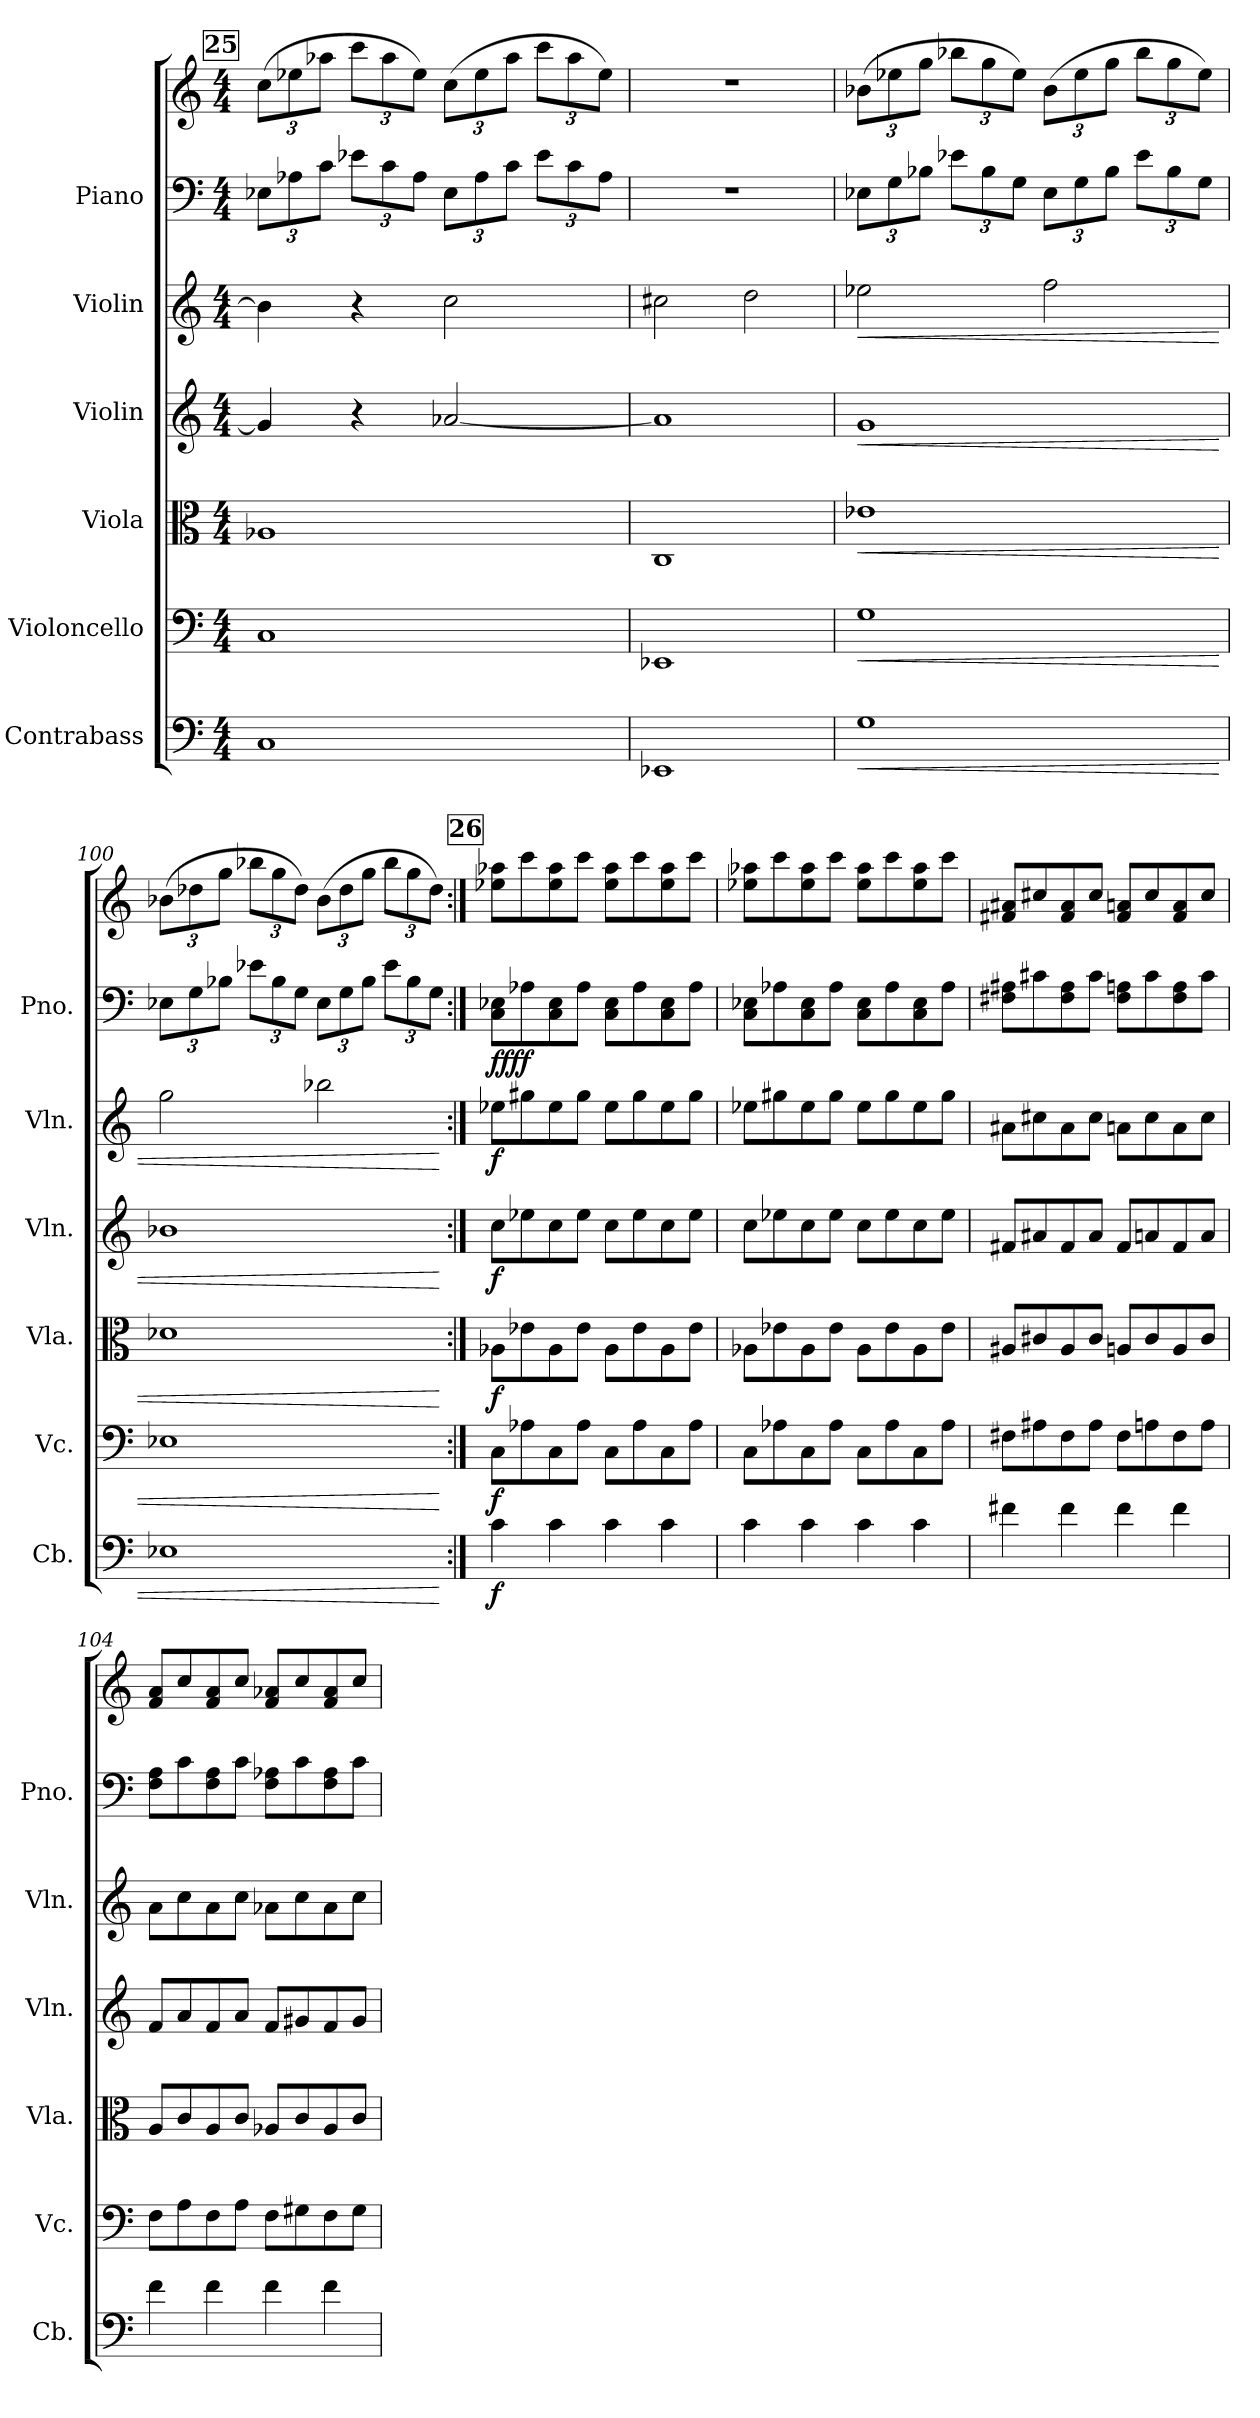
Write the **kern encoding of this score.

**kern	**dynam	**kern	**dynam	**kern	**dynam	**kern	**dynam	**kern	**dynam	**kern	**kern	**dynam
*part6	*part6	*part5	*part5	*part4	*part4	*part3	*part3	*part2	*part2	*part1	*part1	*part1
*staff7	*staff7	*staff6	*staff6	*staff5	*staff5	*staff4	*staff4	*staff3	*staff3	*staff2	*staff1	*staff1/2
*I"Contrabass	*	*I"Violoncello	*	*I"Viola	*	*I"Violin	*	*I"Violin	*	*I"Piano	*	*
*I'Cb.	*	*I'Vc.	*	*I'Vla.	*	*I'Vln.	*	*I'Vln.	*	*I'Pno.	*	*
*clefF4	*	*clefF4	*	*clefC3	*	*clefG2	*	*clefG2	*	*clefF4	*clefG2	*
*ITrd7c12	*	*	*	*	*	*	*	*	*	*	*	*
*k[]	*	*k[]	*	*k[]	*	*k[]	*	*k[]	*	*k[]	*k[]	*
*M4/4	*	*M4/4	*	*M4/4	*	*M4/4	*	*M4/4	*	*M4/4	*M4/4	*
*	*	*	*	*	*	*	*	*	*	*Xbrackettup	*Xbrackettup	*
!!LO:REH:place=s1:a:B:fs=14:t=25
=97	=97	=97	=97	=97	=97	=97	=97	=97	=97	=97	=97	=97
1CC	.	1C	.	1A-X	.	4g/]	.	4b\]	.	12E-X\L	(12cc\L	.
.	.	.	.	.	.	.	.	.	.	12A-X\	12ee-X\	.
.	.	.	.	.	.	.	.	.	.	12c\J	12aa-X\J	.
.	.	.	.	.	.	4r	.	4r	.	12e-X\L	12ccc\L	.
.	.	.	.	.	.	.	.	.	.	12c\	12aa-\	.
.	.	.	.	.	.	.	.	.	.	12A-\J	12ee-\J)	.
.	.	.	.	.	.	[2a-X/	.	2cc\	.	12E-\L	(12cc\L	.
.	.	.	.	.	.	.	.	.	.	12A-\	12ee-\	.
.	.	.	.	.	.	.	.	.	.	12c\J	12aa-\J	.
.	.	.	.	.	.	.	.	.	.	12e-\L	12ccc\L	.
.	.	.	.	.	.	.	.	.	.	12c\	12aa-\	.
.	.	.	.	.	.	.	.	.	.	12A-\J	12ee-\J)	.
=98	=98	=98	=98	=98	=98	=98	=98	=98	=98	=98	=98	=98
1EEE-X	.	1EE-X	.	1C	.	1a-]	.	2cc#X\	.	1r	1r	.
.	.	.	.	.	.	.	.	2dd\	.	.	.	.
=99	=99	=99	=99	=99	=99	=99	=99	=99	=99	=99	=99	=99
!	!LO:HP:b	!	!LO:HP:b	!	!LO:HP:b	!	!LO:HP:b	!	!LO:HP:b	!	!	!
1GG	<	1G	<	1e-X	<	1g	<	2ee-X\	<	12E-X\L	(12b-X\L	.
.	.	.	.	.	.	.	.	.	.	12G\	12ee-X\	.
.	.	.	.	.	.	.	.	.	.	12B-X\J	12gg\J	.
.	.	.	.	.	.	.	.	.	.	12e-X\L	12bb-X\L	.
.	.	.	.	.	.	.	.	.	.	12B-\	12gg\	.
.	.	.	.	.	.	.	.	.	.	12G\J	12ee-\J)	.
.	.	.	.	.	.	.	.	2ff\	.	12E-\L	(12b-\L	.
.	.	.	.	.	.	.	.	.	.	12G\	12ee-\	.
.	.	.	.	.	.	.	.	.	.	12B-\J	12gg\J	.
.	.	.	.	.	.	.	.	.	.	12e-\L	12bb-\L	.
.	.	.	.	.	.	.	.	.	.	12B-\	12gg\	.
.	.	.	.	.	.	.	.	.	.	12G\J	12ee-\J)	.
!!LO:LB:g=z
=100	=100	=100	=100	=100	=100	=100	=100	=100	=100	=100	=100	=100
1EE-X	.	1E-X	.	1d-X	.	1b-X	.	2gg\	.	12E-X\L	(12b-X\L	.
.	.	.	.	.	.	.	.	.	.	12G\	12dd-X\	.
.	.	.	.	.	.	.	.	.	.	12B-X\J	12gg\J	.
.	.	.	.	.	.	.	.	.	.	12e-X\L	12bb-X\L	.
.	.	.	.	.	.	.	.	.	.	12B-\	12gg\	.
.	.	.	.	.	.	.	.	.	.	12G\J	12dd-\J)	.
.	.	.	.	.	.	.	.	2bb-X\	.	12E-\L	(12b-\L	.
.	.	.	.	.	.	.	.	.	.	12G\	12dd-\	.
.	.	.	.	.	.	.	.	.	.	12B-\J	12gg\J	.
.	.	.	.	.	.	.	.	.	.	12e-\L	12bb-\L	.
.	.	.	.	.	.	.	.	.	.	12B-\	12gg\	.
.	.	.	.	.	.	.	.	.	.	12G\J	12dd-\J)	.
.	[	.	[	.	[	.	[	.	[	.	.	.
!!LO:REH:place=s1:a:B:fs=14:t=26
=101:|!	=101:|!	=101:|!	=101:|!	=101:|!	=101:|!	=101:|!	=101:|!	=101:|!	=101:|!	=101:|!	=101:|!	=101:|!
!	!LO:DY:b	!	!LO:DY:b	!	!LO:DY:b	!	!LO:DY:b	!	!LO:DY:b	!	!	!LO:DY:b=2
!	!	!	!	!	!	!	!	!	!	!	!	!LO:DY:n=1:b=2
!	!	!	!	!	!	!	!	!	!	!	!	!LO:DY:n=2:b
!	!	!	!	!	!	!	!	!	!	!	!	!LO:DY:n=3:b
4C\	f	8C\L	f	8A-X\L	f	8cc\L	f	8ee-X\L	f	8C\ 8E-X\L	8ee-X\ 8aa-X\L	f f f f
.	.	8A-X\	.	8e-X\	.	8ee-X\	.	8gg#X\	.	8A-X\	8ccc\	.
4C\	.	8C\	.	8A-\	.	8cc\	.	8ee-\	.	8C\ 8E-\	8ee-\ 8aa-\	.
.	.	8A-\J	.	8e-\J	.	8ee-\J	.	8gg#\J	.	8A-\J	8ccc\J	.
4C\	.	8C\L	.	8A-\L	.	8cc\L	.	8ee-\L	.	8C\ 8E-\L	8ee-\ 8aa-\L	.
.	.	8A-\	.	8e-\	.	8ee-\	.	8gg#\	.	8A-\	8ccc\	.
4C\	.	8C\	.	8A-\	.	8cc\	.	8ee-\	.	8C\ 8E-\	8ee-\ 8aa-\	.
.	.	8A-\J	.	8e-\J	.	8ee-\J	.	8gg#\J	.	8A-\J	8ccc\J	.
=102	=102	=102	=102	=102	=102	=102	=102	=102	=102	=102	=102	=102
4C\	.	8C\L	.	8A-X\L	.	8cc\L	.	8ee-X\L	.	8C\ 8E-X\L	8ee-X\ 8aa-X\L	.
.	.	8A-X\	.	8e-X\	.	8ee-X\	.	8gg#X\	.	8A-X\	8ccc\	.
4C\	.	8C\	.	8A-\	.	8cc\	.	8ee-\	.	8C\ 8E-\	8ee-\ 8aa-\	.
.	.	8A-\J	.	8e-\J	.	8ee-\J	.	8gg#\J	.	8A-\J	8ccc\J	.
4C\	.	8C\L	.	8A-\L	.	8cc\L	.	8ee-\L	.	8C\ 8E-\L	8ee-\ 8aa-\L	.
.	.	8A-\	.	8e-\	.	8ee-\	.	8gg#\	.	8A-\	8ccc\	.
4C\	.	8C\	.	8A-\	.	8cc\	.	8ee-\	.	8C\ 8E-\	8ee-\ 8aa-\	.
.	.	8A-\J	.	8e-\J	.	8ee-\J	.	8gg#\J	.	8A-\J	8ccc\J	.
!!LO:PB:g=z
=103	=103	=103	=103	=103	=103	=103	=103	=103	=103	=103	=103	=103
4F#X\	.	8F#X\L	.	8A#X/L	.	8f#X/L	.	8a#X\L	.	8F#X\ 8A#X\L	8f#X/ 8a#X/L	.
.	.	8A#X\	.	8c#X/	.	8a#X/	.	8cc#X\	.	8c#X\	8cc#X/	.
4F#\	.	8F#\	.	8A#/	.	8f#/	.	8a#\	.	8F#\ 8A#\	8f#/ 8a#/	.
.	.	8A#\J	.	8c#/J	.	8a#/J	.	8cc#\J	.	8c#\J	8cc#/J	.
4F#\	.	8F#\L	.	8An/L	.	8f#/L	.	8an\L	.	8F#\ 8An\L	8f#/ 8an/L	.
.	.	8An\	.	8c#/	.	8an/	.	8cc#\	.	8c#\	8cc#/	.
4F#\	.	8F#\	.	8A/	.	8f#/	.	8a\	.	8F#\ 8A\	8f#/ 8a/	.
.	.	8A\J	.	8c#/J	.	8a/J	.	8cc#\J	.	8c#\J	8cc#/J	.
=104	=104	=104	=104	=104	=104	=104	=104	=104	=104	=104	=104	=104
4F\	.	8F\L	.	8A/L	.	8f/L	.	8a\L	.	8F\ 8A\L	8f/ 8a/L	.
.	.	8A\	.	8c/	.	8a/	.	8cc\	.	8c\	8cc/	.
4F\	.	8F\	.	8A/	.	8f/	.	8a\	.	8F\ 8A\	8f/ 8a/	.
.	.	8A\J	.	8c/J	.	8a/J	.	8cc\J	.	8c\J	8cc/J	.
4F\	.	8F\L	.	8A-X/L	.	8f/L	.	8a-X\L	.	8F\ 8A-X\L	8f/ 8a-X/L	.
.	.	8G#X\	.	8c/	.	8g#X/	.	8cc\	.	8c\	8cc/	.
4F\	.	8F\	.	8A-/	.	8f/	.	8a-\	.	8F\ 8A-\	8f/ 8a-/	.
.	.	8G#\J	.	8c/J	.	8g#/J	.	8cc\J	.	8c\J	8cc/J	.
=	=	=	=	=	=	=	=	=	=	=	=	=
*-	*-	*-	*-	*-	*-	*-	*-	*-	*-	*-	*-	*-
